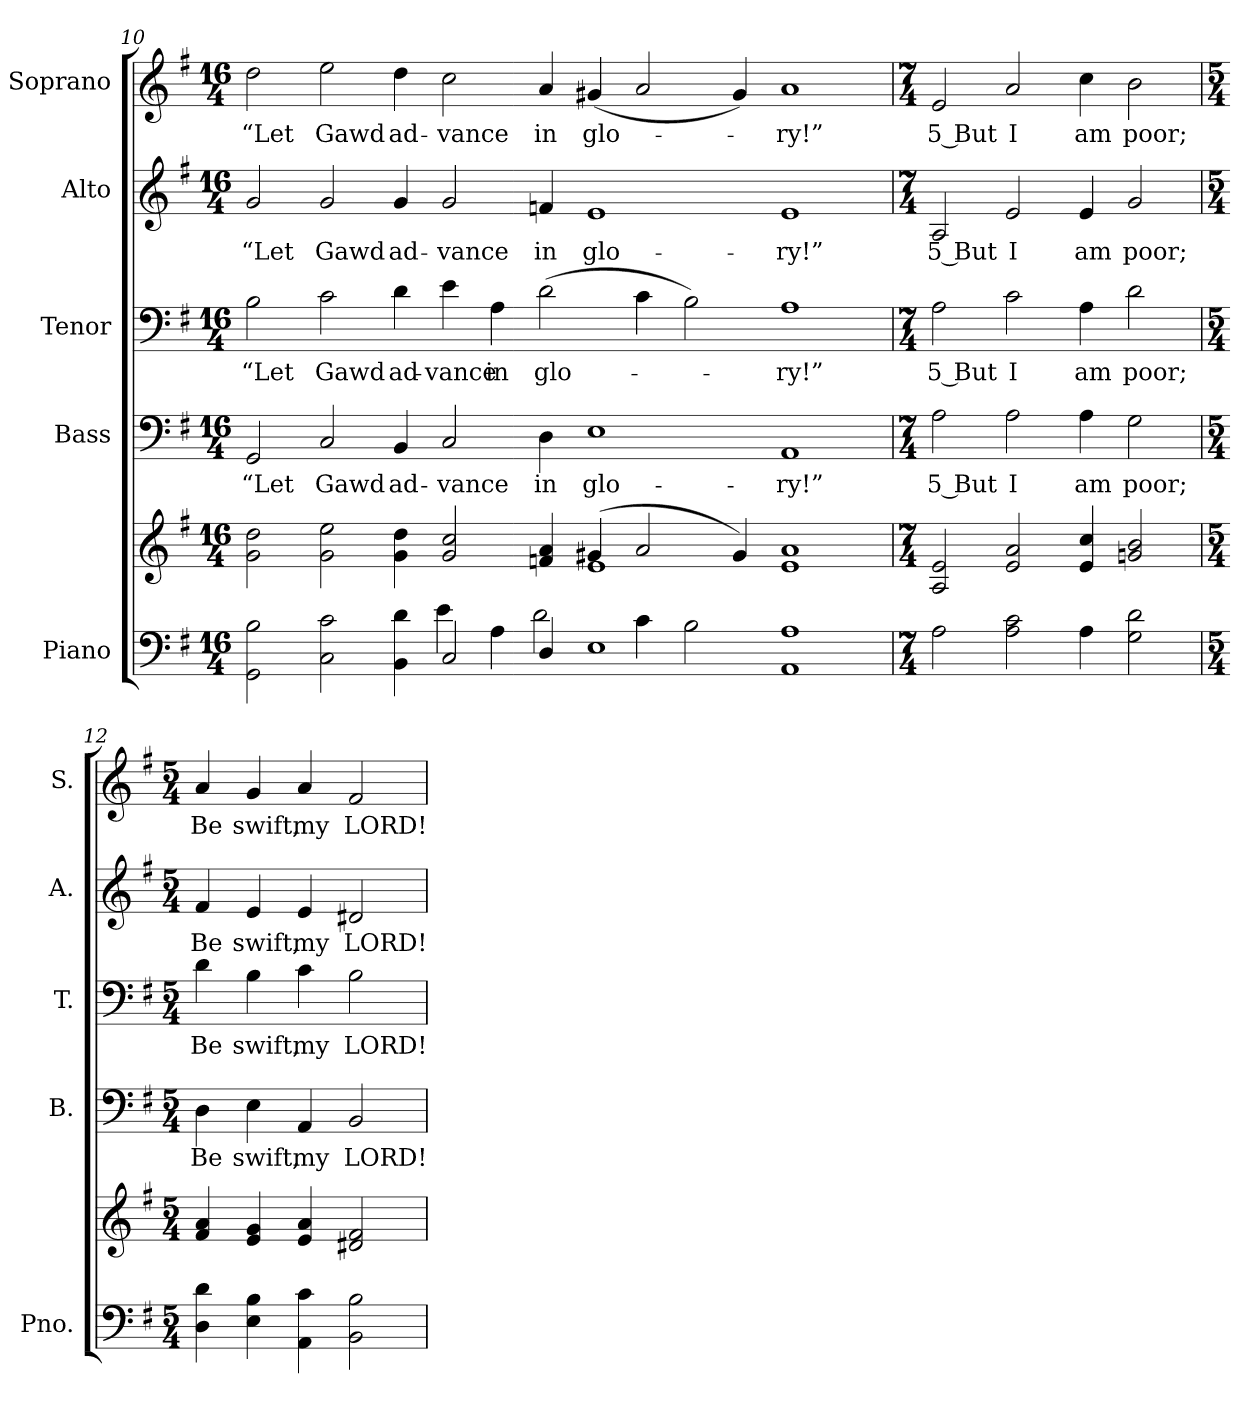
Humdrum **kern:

**kern	**kern	**kern	**text	**kern	**text	**kern	**text	**kern	**text
*part5	*part5	*part4	*part4	*part3	*part3	*part2	*part2	*part1	*part1
*staff6	*staff5	*staff4	*staff4	*staff3	*staff3	*staff2	*staff2	*staff1	*staff1
*I"Piano	*	*I"Bass	*	*I"Tenor	*	*I"Alto	*	*I"Soprano	*
*I'Pno.	*	*I'B.	*	*I'T.	*	*I'A.	*	*I'S.	*
*clefF4	*clefG2	*clefF4	*	*clefF4	*	*clefG2	*	*clefG2	*
*k[f#]	*k[f#]	*k[f#]	*	*k[f#]	*	*k[f#]	*	*k[f#]	*
*G:	*G:	*G:	*	*G:	*	*G:	*	*G:	*
*M16/4	*M16/4	*M16/4	*	*M16/4	*	*M16/4	*	*M16/4	*
=10	=10	=10	=10	=10	=10	=10	=10	=10	=10
*^	*^	*	*	*	*	*	*	*	*
!	!	!	!	!	!LO:LY:b:color=#000000	!	!	!	!	!	!
!	!	!	!	!	!	!	!LO:LY:b:color=#000000	!	!	!	!
!	!	!	!	!	!	!	!	!	!LO:LY:b:color=#000000	!	!
!	!	!	!	!	!	!	!	!	!	!	!LO:LY:b:color=#000000
2GGi\ 2Bi	1ryy	2gi\ 2ddi	1ryy	2GGi/	“Let	2Bi\	“Let	2gi/	“Let	2ddi\	“Let
!	!	!	!	!	!LO:LY:b:color=#000000	!	!	!	!	!	!
!	!	!	!	!	!	!	!LO:LY:b:color=#000000	!	!	!	!
!	!	!	!	!	!	!	!	!	!LO:LY:b:color=#000000	!	!
!	!	!	!	!	!	!	!	!	!	!	!LO:LY:b:color=#000000
2Ci\ 2ci	.	2gi\ 2eei	.	2Ci/	Gawd	2ci\	Gawd	2gi/	Gawd	2eei\	Gawd
!	!	!	!	!	!LO:LY:b:color=#000000	!	!	!	!	!	!
!	!	!	!	!	!	!	!LO:LY:b:color=#000000	!	!	!	!
!	!	!	!	!	!	!	!	!	!LO:LY:b:color=#000000	!	!
!	!	!	!	!	!	!	!	!	!	!	!LO:LY:b:color=#000000
4BBi\ 4di	4ryy	4gi\ 4ddi	1ryy	4BBi/	ad-	4di\	ad-	4gi/	ad-	4ddi\	ad-
!	!	!	!	!	!LO:LY:b:color=#000000	!	!	!	!	!	!
!	!	!	!	!	!	!	!LO:LY:b:color=#000000	!	!	!	!
!	!	!	!	!	!	!	!	!	!LO:LY:b:color=#000000	!	!
!	!	!	!	!	!	!	!	!	!	!	!LO:LY:b:color=#000000
2Ci/	4ei\	2gi/ 2cci	.	2Ci/	-vance	4ei\	-vance	2gi/	-vance	2cci\	-vance
!	!	!	!	!	!	!	!LO:LY:b:color=#000000	!	!	!	!
.	4Ai\	.	.	.	.	4Ai\	in	.	.	.	.
!	!	!	!	!	!LO:LY:b:color=#000000	!	!	!	!	!	!
!	!	!	!	!	!	!	!LO:LY:b:color=#000000	!	!	!	!
!	!	!	!	!	!	!	!	!	!LO:LY:b:color=#000000	!	!
!	!	!	!	!	!	!	!	!	!	!	!LO:LY:b:color=#000000
4Di/	2di\	4fni/ 4ai	.	4Di\	in	(2di\	glo-	4fni/	in	4ai/	in
!	!	!	!	!	!LO:LY:b:color=#000000	!	!	!	!	!	!
!	!	!	!	!	!	!	!	!	!LO:LY:b:color=#000000	!	!
!	!	!	!	!	!	!	!	!	!	!	!LO:LY:b:color=#000000
1Ei	.	(4g#Xi/	1ei	1Ei	glo-	.	.	1ei	glo-	(4g#Xi/	glo-
.	4ci\	2ai/	.	.	.	4ci\	.	.	.	2ai/	.
.	2Bi\	.	.	.	.	2Bi\)	.	.	.	.	.
.	.	4g#i/)	.	.	.	.	.	.	.	4g#i/)	.
!	!	!	!	!	!LO:LY:b:color=#000000	!	!	!	!	!	!
!	!	!	!	!	!	!	!LO:LY:b:color=#000000	!	!	!	!
!	!	!	!	!	!	!	!	!	!LO:LY:b:color=#000000	!	!
!	!	!	!	!	!	!	!	!	!	!	!LO:LY:b:color=#000000
1AAi 1Ai	1ryy	1ei 1ai	1ryy	1AAi	-ry!”	1Ai	-ry!”	1ei	-ry!”	1ai	-ry!”
*v	*v	*	*	*	*	*	*	*	*	*	*
*	*v	*v	*	*	*	*	*	*	*	*
!!LO:PB:g=z
=11	=11	=11	=11	=11	=11	=11	=11	=11	=11
*M7/4	*M7/4	*M7/4	*	*M7/4	*	*M7/4	*	*M7/4	*
*^	*^	*	*	*	*	*	*	*	*
!	!	!	!	!	!LO:LY:b:color=#000000	!	!	!	!	!	!
*v	*v	*	*	*	*	*	*	*	*	*	*
*	*v	*v	*	*	*	*	*	*	*	*
*^	*^	*	*	*	*	*	*	*	*
!	!	!	!	!	!	!	!LO:LY:b:color=#000000	!	!	!	!
*v	*v	*	*	*	*	*	*	*	*	*	*
*	*v	*v	*	*	*	*	*	*	*	*
*^	*^	*	*	*	*	*	*	*	*
!	!	!	!	!	!	!	!	!	!LO:LY:b:color=#000000	!	!
*v	*v	*	*	*	*	*	*	*	*	*	*
*	*v	*v	*	*	*	*	*	*	*	*
*^	*^	*	*	*	*	*	*	*	*
!	!	!	!	!	!	!	!	!	!	!	!LO:LY:b:color=#000000
*v	*v	*	*	*	*	*	*	*	*	*	*
*	*v	*v	*	*	*	*	*	*	*	*
2Ai\	2Ai/ 2ei	2Ai\	5 But	2Ai\	5 But	2Ai/	5 But	2ei/	5 But
!	!	!	!LO:LY:b:color=#000000	!	!	!	!	!	!
!	!	!	!	!	!LO:LY:b:color=#000000	!	!	!	!
!	!	!	!	!	!	!	!LO:LY:b:color=#000000	!	!
!	!	!	!	!	!	!	!	!	!LO:LY:b:color=#000000
2Ai\ 2ci	2ei/ 2ai	2Ai\	I	2ci\	I	2ei/	I	2ai/	I
!	!	!	!LO:LY:b:color=#000000	!	!	!	!	!	!
!	!	!	!	!	!LO:LY:b:color=#000000	!	!	!	!
!	!	!	!	!	!	!	!LO:LY:b:color=#000000	!	!
!	!	!	!	!	!	!	!	!	!LO:LY:b:color=#000000
4Ai\	4ei/ 4cci	4Ai\	am	4Ai\	am	4ei/	am	4cci\	am
!	!	!	!LO:LY:b:color=#000000	!	!	!	!	!	!
!	!	!	!	!	!LO:LY:b:color=#000000	!	!	!	!
!	!	!	!	!	!	!	!LO:LY:b:color=#000000	!	!
!	!	!	!	!	!	!	!	!	!LO:LY:b:color=#000000
2Gi\ 2di	2gni/ 2bi	2Gi\	poor;	2di\	poor;	2gi/	poor;	2bi\	poor;
=12	=12	=12	=12	=12	=12	=12	=12	=12	=12
*M5/4	*M5/4	*M5/4	*	*M5/4	*	*M5/4	*	*M5/4	*
!	!	!	!LO:LY:b:color=#000000	!	!	!	!	!	!
!	!	!	!	!	!LO:LY:b:color=#000000	!	!	!	!
!	!	!	!	!	!	!	!LO:LY:b:color=#000000	!	!
!	!	!	!	!	!	!	!	!	!LO:LY:b:color=#000000
4Di\ 4di	4f#i/ 4ai	4Di\	Be	4di\	Be	4f#i/	Be	4ai/	Be
!	!	!	!LO:LY:b:color=#000000	!	!	!	!	!	!
!	!	!	!	!	!LO:LY:b:color=#000000	!	!	!	!
!	!	!	!	!	!	!	!LO:LY:b:color=#000000	!	!
!	!	!	!	!	!	!	!	!	!LO:LY:b:color=#000000
4Ei\ 4Bi	4ei/ 4gi	4Ei\	swift,	4Bi\	swift,	4ei/	swift,	4gi/	swift,
!	!	!	!LO:LY:b:color=#000000	!	!	!	!	!	!
!	!	!	!	!	!LO:LY:b:color=#000000	!	!	!	!
!	!	!	!	!	!	!	!LO:LY:b:color=#000000	!	!
!	!	!	!	!	!	!	!	!	!LO:LY:b:color=#000000
4AAi\ 4ci	4ei/ 4ai	4AAi/	my	4ci\	my	4ei/	my	4ai/	my
!	!	!	!LO:LY:b:color=#000000	!	!	!	!	!	!
!	!	!	!	!	!LO:LY:b:color=#000000	!	!	!	!
!	!	!	!	!	!	!	!LO:LY:b:color=#000000	!	!
!	!	!	!	!	!	!	!	!	!LO:LY:b:color=#000000
2BBi\ 2Bi	2d#Xi/ 2f#i	2BBi/	LORD!	2Bi\	LORD!	2d#Xi/	LORD!	2f#i/	LORD!
=	=	=	=	=	=	=	=	=	=
*-	*-	*-	*-	*-	*-	*-	*-	*-	*-
